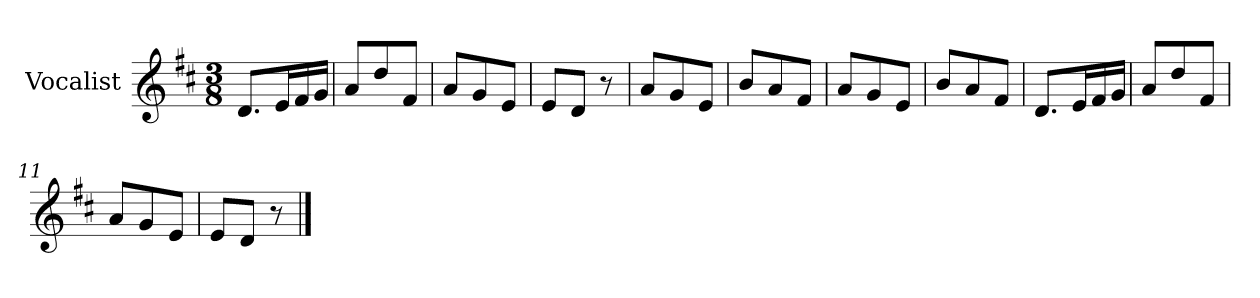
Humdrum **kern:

**kern
*part1
*staff1
*I"Vocalist
*k[f#c#]
*D:
*M3/8
=1
8.dL
16eL
16f#
16gJJ
=2
8aL
8dd
8f#J
=3
8aL
8g
8eJ
=4
8eL
8dJ
8r
=5
8aL
8g
8eJ
=6
8bL
8a
8f#J
=7
8aL
8g
8eJ
=8
8bL
8a
8f#J
=9
8.dL
16eL
16f#
16gJJ
=10
8aL
8dd
8f#J
=11
8aL
8g
8eJ
=12
8eL
8dJ
8r
==
*-
